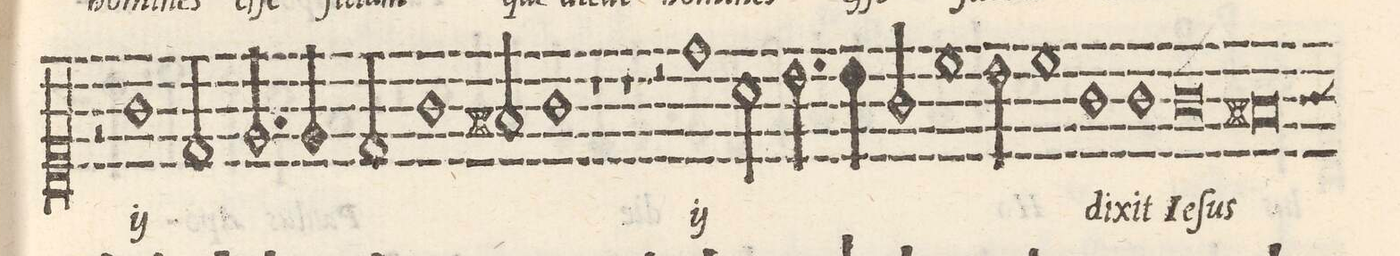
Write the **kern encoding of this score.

**kern	**text
*I"CANTVS	*
*clefC1	*
*k[]	*
*met(C)	*
*M2/1	*
2r	.
*	*ij
1g\	eſ-
=21-	=21-
2d/	-ſe
2.e/	fi-
4e/	-li-
=22-	=22-
2d/	-um
1g\	ho-
2f#X/	-mi-
=23-	=23-
1g	-nis
1r	.
=24-	=24-
1r	.
2r	.
1dd\	eſ-
=25-	=25-
2a\	-ſe
2.b\	fi-
4b\	-li-
=26-	=26-
2g/	-um
1ccny\	ho-
2b\	-mi-
=27-	=27-
1cc	-nis
*	*Xij
1g	di-
=28-	=28-
1g	-xit
0g	Ie-
=29-	=29-
0f#X	ſus
=30-	=30-
*custos:g	*
*-	*-
